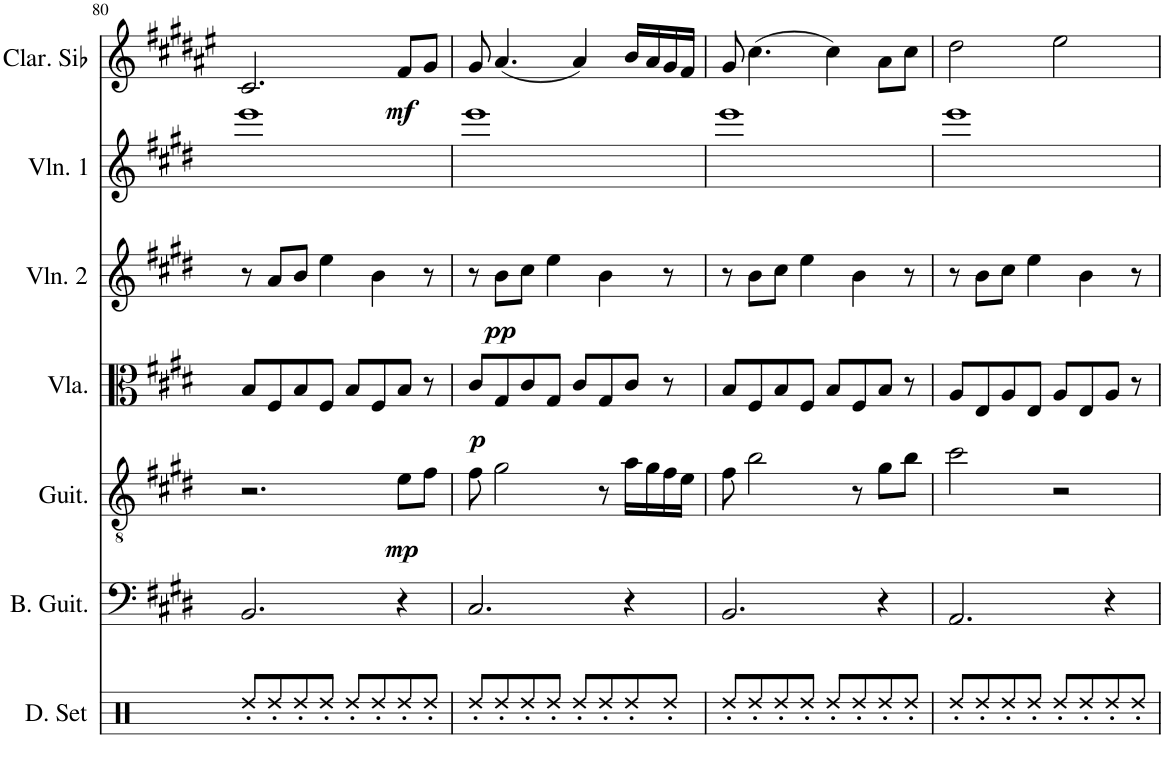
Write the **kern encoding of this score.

**kern	**kern	**kern	**dynam	**kern	**dynam	**kern	**dynam	**kern	**kern	**dynam
*part7	*part6	*part5	*part5	*part4	*part4	*part3	*part3	*part2	*part1	*part1
*staff7	*staff6	*staff5	*staff5	*staff4	*staff4	*staff3	*staff3	*staff2	*staff1	*staff1
*I"Drumset	*I"Bass Guitar	*I"Acoustic Guitar	*	*I"Viola	*	*I"Violin 2	*	*I"Violin 1	*I"Clarinette en Sib	*
*I'D. Set	*I'B. Guit.	*I'Guit.	*	*I'Vla.	*	*I'Vln. 2	*	*I'Vln. 1	*I'Clar. Sib	*
!!LO:PB:g=z
*clefX	*clefF4	*clefGv2	*	*clefC3	*	*clefG2	*	*clefG2	*clefG2	*
*	*Trd7c12	*	*	*	*	*	*	*	*Trd1c2	*
*k[]	*k[f#c#g#d#]	*k[f#c#g#d#]	*	*k[f#c#g#d#]	*	*k[f#c#g#d#]	*	*k[f#c#g#d#]	*k[f#c#g#d#a#e#]	*
*M4/4	*M4/4	*M4/4	*	*M4/4	*	*M4/4	*	*M4/4	*M4/4	*
=80	=80	=80	=80	=80	=80	=80	=80	=80	=80	=80
8Rdd'/L	2.BB/	2.r	.	8B/L	.	8r	.	1eee	2.c#/	.
8Rdd'/	.	.	.	8F#/	.	8a/L	.	.	.	.
8Rdd'/	.	.	.	8B/	.	8b/J	.	.	.	.
8Rdd'/J	.	.	.	8F#/J	.	4ee\	.	.	.	.
8Rdd'/L	.	.	.	8B/L	.	.	.	.	.	.
8Rdd'/	.	.	.	8F#/	.	4b\	.	.	.	.
!	!	!	!LO:DY:b	!	!	!	!	!	!	!LO:DY:b
8Rdd'/	4r	8e\L	mp	8B/J	.	.	.	.	8f#/L	mf
8Rdd'/J	.	8f#\J	.	8r	.	8r	.	.	8g#/J	.
=81	=81	=81	=81	=81	=81	=81	=81	=81	=81	=81
!	!	!	!	!	!LO:DY:b	!	!	!	!	!
8Rdd'/L	2.C#/	8f#\	.	8c#/L	p	8r	.	1eee	8g#/	.
!	!	!	!	!	!	!	!LO:DY:b	!	!	!
8Rdd'/	.	2g#\	.	8G#/	.	8b\L	pp	.	(4.a#/	.
8Rdd'/	.	.	.	8c#/	.	8cc#\J	.	.	.	.
8Rdd'/J	.	.	.	8G#/J	.	4ee\	.	.	.	.
8Rdd'/L	.	.	.	8c#/L	.	.	.	.	4a#/)	.
8Rdd'/	.	8r	.	8G#/	.	4b\	.	.	.	.
8Rdd'/	4r	16a\LL	.	8c#/J	.	.	.	.	16b/LL	.
.	.	16g#\	.	.	.	.	.	.	16a#/	.
8Rdd'/J	.	16f#\	.	8r	.	8r	.	.	16g#/	.
.	.	16e\JJ	.	.	.	.	.	.	16f#/JJ	.
=82	=82	=82	=82	=82	=82	=82	=82	=82	=82	=82
8Rdd'/L	2.BB/	8f#\	.	8B/L	.	8r	.	1eee	8g#/	.
8Rdd'/	.	2b\	.	8F#/	.	8b\L	.	.	(4.cc#\	.
8Rdd'/	.	.	.	8B/	.	8cc#\J	.	.	.	.
8Rdd'/J	.	.	.	8F#/J	.	4ee\	.	.	.	.
8Rdd'/L	.	.	.	8B/L	.	.	.	.	4cc#\)	.
8Rdd'/	.	8r	.	8F#/	.	4b\	.	.	.	.
8Rdd'/	4r	8g#\L	.	8B/J	.	.	.	.	8a#\L	.
8Rdd'/J	.	8b\J	.	8r	.	8r	.	.	8cc#\J	.
=83	=83	=83	=83	=83	=83	=83	=83	=83	=83	=83
8Rdd'/L	2.AA/	2cc#\	.	8A/L	.	8r	.	1eee	2dd#\	.
8Rdd'/	.	.	.	8E/	.	8b\L	.	.	.	.
8Rdd'/	.	.	.	8A/	.	8cc#\J	.	.	.	.
8Rdd'/J	.	.	.	8E/J	.	4ee\	.	.	.	.
8Rdd'/L	.	2r	.	8A/L	.	.	.	.	2ee#\	.
8Rdd'/	.	.	.	8E/	.	4b\	.	.	.	.
8Rdd'/	4r	.	.	8A/J	.	.	.	.	.	.
8Rdd'/J	.	.	.	8r	.	8r	.	.	.	.
=	=	=	=	=	=	=	=	=	=	=
*-	*-	*-	*-	*-	*-	*-	*-	*-	*-	*-
